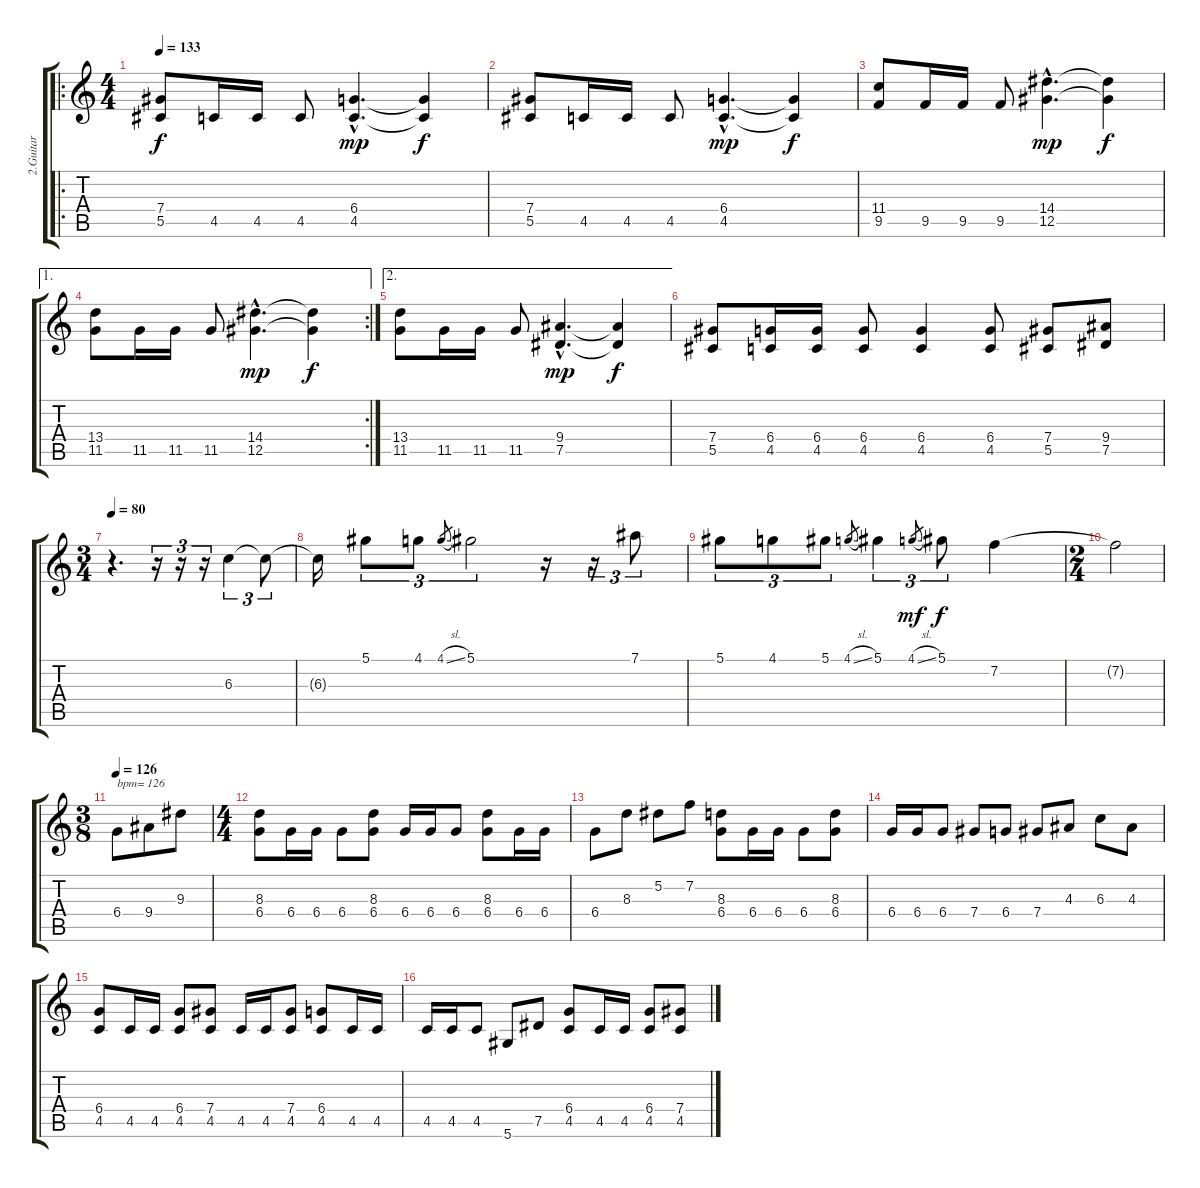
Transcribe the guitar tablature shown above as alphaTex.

\track ("2.Guitar" "2.Guitar") {instrument distortionguitar}
\staff {score tabs}
\tuning (Eb4 Bb3 Gb3 Db3 Ab2 Eb2) {hide}
\ro
\ts (4 4)
\tempo 133
\clef g2
\ks c
(7.4 5.5).8{dy f instrument distortionguitar} 4.5.16 4.5.16 4.5.8 (6.4{hac} 4.5{hac}).4{d dy mp} (6.4{t} 4.5{t}).4{dy f} |
(7.4 5.5).8 4.5.16 4.5.16 4.5.8 (6.4{hac} 4.5{hac}).4{d dy mp} (6.4{t} 4.5{t}).4{dy f} |
(11.4 9.5).8 9.5.16 9.5.16 9.5.8 (14.4{hac} 12.5{hac}).4{d dy mp} (14.4{t} 12.5{t}).4{dy f} |
\ae 1
\rc 2
(13.4 11.5).8 11.5.16 11.5.16 11.5.8 (14.4{hac} 12.5{hac}).4{d dy mp} (14.4{t} 12.5{t}).4{dy f} |
\ae 2
(13.4 11.5).8 11.5.16 11.5.16 11.5.8 (9.4{hac} 7.5{hac}).4{d dy mp} (9.4{t} 7.5{t}).4{dy f} |
(7.4 5.5).8{instrument distortionguitar} (6.4 4.5).16 (6.4 4.5).16 (6.4 4.5).8 (6.4 4.5).4 (6.4 4.5).8 (7.4 5.5).8 (9.4 7.5).8 |
\ts (3 4)
\tempo 80
r.4{d instrument acousticguitarnylon} r.16{tu (3 2)} r.16{tu (3 2)} r.16{tu (3 2)} 6.3.4{tu (3 2)} 6.3{t}.8{tu (3 2)} |
6.3{t}.16 5.1.8{tu (3 2)} 4.1.8{tu (3 2)} 4.1{sl}.8{gr} 5.1.2{tu (3 2)} r.16 r.16{tu (3 2)} 7.1.8{tu (3 2)} |
5.1.8{tu (3 2)} 4.1.8{tu (3 2)} 5.1.8{tu (3 2)} 4.1{sl}.8{gr} 5.1.4{tu (3 2)} 4.1{sl}.8{gr dy mf} 5.1.8{tu (3 2) dy f} 7.2.4 |
\ts (2 4)
7.2{t}.2 |
\ts (3 8)
\tempo 126
6.4.8{txt "bpm= 126" instrument distortionguitar} 9.4.8 9.3.8 |
\ts (4 4)
(8.3 6.4).8 6.4.16 6.4.16 6.4.8 (8.3 6.4).8 6.4.16 6.4.16 6.4.8 (8.3 6.4).8 6.4.16 6.4.16 |
6.4.8 8.3.8 5.2.8 7.2.8 (8.3 6.4).8 6.4.16 6.4.16 6.4.8 (8.3 6.4).8 |
6.4.16 6.4.16 6.4.8 7.4.8 6.4.8 7.4.8 4.3.8 6.3.8 4.3.8 |
(6.4 4.5).8 4.5.16 4.5.16 (6.4 4.5).8 (7.4 4.5).8 4.5.16 4.5.16 (7.4 4.5).8 (6.4 4.5).8 4.5.16 4.5.16 |
4.5.16 4.5.16 4.5.8 5.6.8 7.5.8 (6.4 4.5).8 4.5.16 4.5.16 (6.4 4.5).8 (7.4 4.5).8
